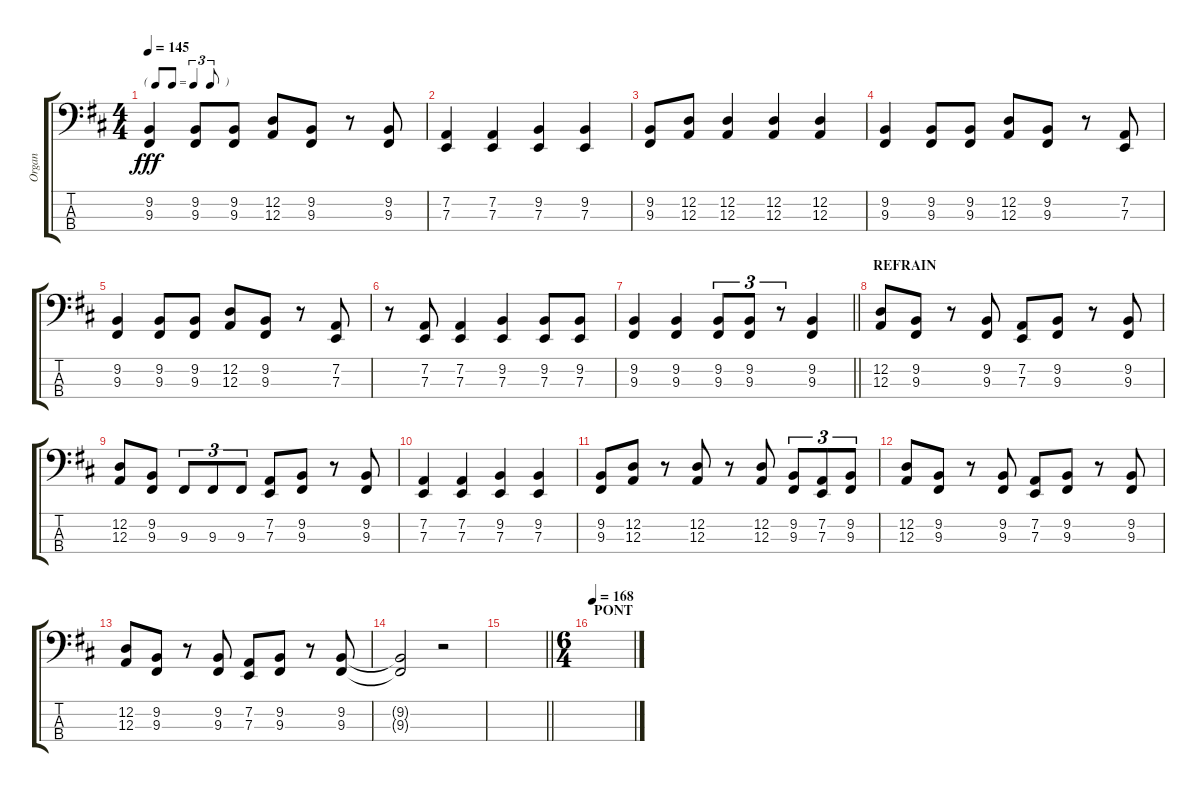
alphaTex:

\track ("Organ" "Organ") {instrument drawbarorgan}
\staff {score tabs}
\tuning (G2 D2 A1 E1) {hide}
\ts (4 4)
\tf triplet8th
\tempo 145
\clef f4
\ks d
(9.2 9.3).4{dy fff} (9.2 9.3).8 (9.2 9.3).8 (12.2 12.3).8 (9.2 9.3).8 r.8 (9.2 9.3).8 |
(7.2 7.3).4 (7.2 7.3).4 (9.2 7.3).4 (9.2 7.3).4 |
(9.2 9.3).8 (12.2 12.3).8 (12.2 12.3).4 (12.2 12.3).4 (12.2 12.3).4 |
(9.2 9.3).4 (9.2 9.3).8 (9.2 9.3).8 (12.2 12.3).8 (9.2 9.3).8 r.8 (7.2 7.3).8 |
(9.2 9.3).4 (9.2 9.3).8 (9.2 9.3).8 (12.2 12.3).8 (9.2 9.3).8 r.8 (7.2 7.3).8 |
r.8 (7.2 7.3).8 (7.2 7.3).4 (9.2 7.3).4 (9.2 7.3).8 (9.2 7.3).8 |
\barLineRight lightlight
(9.2 9.3).4 (9.2 9.3).4 (9.2 9.3).8{tu (3 2)} (9.2 9.3).8{tu (3 2)} r.8{tu (3 2)} (9.2 9.3).4 |
\section ("" "REFRAIN")
(12.2 12.3).8 (9.2 9.3).8 r.8 (9.2 9.3).8 (7.2 7.3).8 (9.2 9.3).8 r.8 (9.2 9.3).8 |
(12.2 12.3).8 (9.2 9.3).8 9.3.8{tu (3 2)} 9.3.8{tu (3 2)} 9.3.8{tu (3 2)} (7.2 7.3).8 (9.2 9.3).8 r.8 (9.2 9.3).8 |
(7.2 7.3).4 (7.2 7.3).4 (9.2 7.3).4 (9.2 7.3).4 |
(9.2 9.3).8 (12.2 12.3).8 r.8 (12.2 12.3).8 r.8 (12.2 12.3).8 (9.2 9.3).8{tu (3 2)} (7.2 7.3).8{tu (3 2)} (9.2 9.3).8{tu (3 2)} |
(12.2 12.3).8 (9.2 9.3).8 r.8 (9.2 9.3).8 (7.2 7.3).8 (9.2 9.3).8 r.8 (9.2 9.3).8 |
(12.2 12.3).8 (9.2 9.3).8 r.8 (9.2 9.3).8 (7.2 7.3).8 (9.2 9.3).8 r.8 (9.2 9.3).8 |
(9.2{t} 9.3{t}).2 r.2 |
\barLineRight lightlight
|
\ts (6 4)
\section ("" "PONT")
\tempo 168
